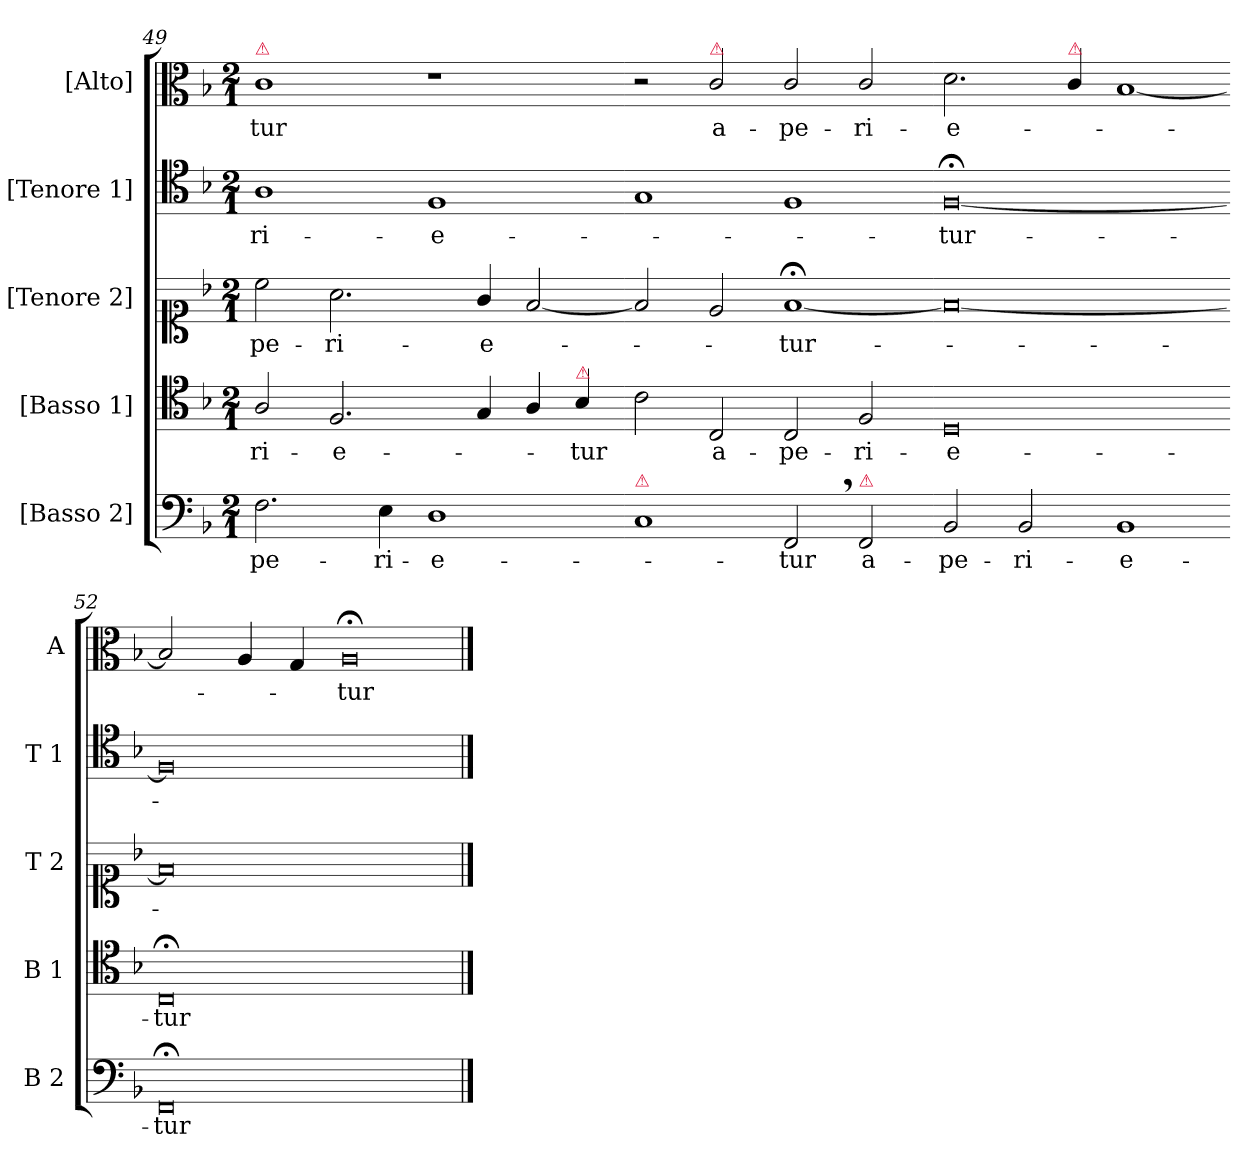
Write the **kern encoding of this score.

**kern	**text	**kern	**text	**kern	**text	**kern	**text	**kern	**text
*part5	*part5	*part4	*part4	*part3	*part3	*part2	*part2	*part1	*part1
*staff5	*staff5	*staff4	*staff4	*staff3	*staff3	*staff2	*staff2	*staff1	*staff1
*I"[Basso 2]	*	*I"[Basso 1]	*	*I"[Tenore 2]	*	*I"[Tenore 1]	*	*I"[Alto]	*
*I'B 2	*	*I'B 1	*	*I'T 2	*	*I'T 1	*	*I'A	*
*clefF4	*	*clefC4	*	*clefC1	*	*clefC4	*	*clefC3	*
*k[b-]	*	*k[b-]	*	*k[b-]	*	*k[b-]	*	*k[b-]	*
*M2/1	*	*M2/1	*	*M2/1	*	*M2/1	*	*M2/1	*
=49	=49	=49	=49	=49	=49	=49	=49	=49	=49
!	!	!	!	!	!	!	!	!LO:TX:a:color=crimson:t=⚠	!
2.F\	-pe-	2A/	-ri-	2cc\	-pe-	1A\	-ri-	1c\	-tur
.	.	2.F/	-e-	2.a\	-ri-	.	.	.	.
4E\	-ri-	.	.	.	.	.	.	.	.
1D\	-e-	.	.	.	.	1F/	-e-	1r	.
.	.	4G/	.	4g/	-e-	.	.	.	.
.	.	4A/	.	[2f/	.	.	.	.	.
!	!	!LO:TX:a:color=crimson:t=⚠	!	!	!	!	!	!	!
.	.	4B-/	-tur	.	.	.	.	.	.
=50-	=50-	=50-	=50-	=50-	=50-	=50-	=50-	=50-	=50-
!LO:TX:a:color=crimson:t=⚠	!	!	!	!	!	!	!	!	!
1C/	.	2c\	.	2f/]	.	1G/	.	2r	.
!	!	!	!	!	!	!	!	!LO:TX:a:color=crimson:t=⚠	!
.	.	2C/	a-	2e/	.	.	.	2c/	a-
2FF,</	-tur	2C/	-pe-	[1f;<;/	-tur-	1F/	.	2c/	-pe-
!LO:TX:a:color=crimson:t=⚠	!	!	!	!	!	!	!	!	!
2FF/	a-	2F/	-ri-	.	.	.	.	2c/	-ri-
=51-	=51-	=51-	=51-	=51-	=51-	=51-	=51-	=51-	=51-
2BB-/	-pe-	0D/	-e-	0f/_	.	[0F;<;/	-tur-	2.d\	-e-
2BB-/	-ri-	.	.	.	.	.	.	.	.
!	!	!	!	!	!	!	!	!LO:TX:a:color=crimson:t=⚠	!
.	.	.	.	.	.	.	.	4c/	.
1BB-/	-e-	.	.	.	.	.	.	[1B-/	.
=52-	=52-	=52-	=52-	=52-	=52-	=52-	=52-	=52-	=52-
0FF;<;/	-tur-	0C;<;/	-tur-	0f/]	.	0F/]	.	2B-/]	.
.	.	.	.	.	.	.	.	4A/	.
.	.	.	.	.	.	.	.	4G/	.
!	!	!	!	!	!	!	!	!LO:N:vis=0	!
.	.	.	.	.	.	.	.	1A;<;/	-tur-
==	==	==	==	==	==	==	==	==	==
*-	*-	*-	*-	*-	*-	*-	*-	*-	*-
